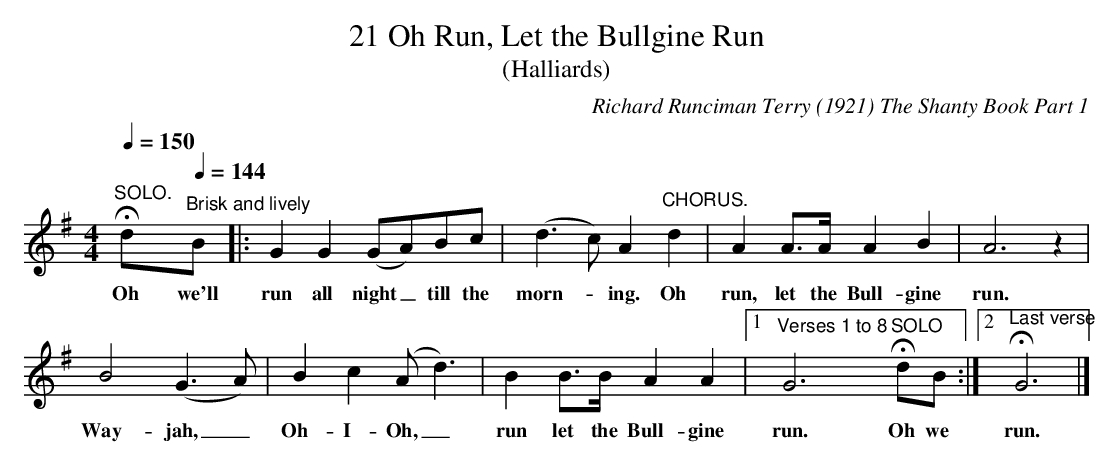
X:1
T:21 Oh Run, Let the Bullgine Run
T:(Halliards)
C:Richard Runciman Terry (1921) The Shanty Book Part 1
L:1/8
Q:1/4=150
M:4/4
K:G
"^SOLO." !fermata!d[Q:1/4=144]"^Brisk and lively"B |: G2 G2 (GA)Bc | (d3 c) A2"^CHORUS." d2 |
w: Oh we'll|run all night_ till the|morn- * ing. Oh|
A2 A>A A2 B2 | A6 z2 |$ B4 (G3 A) | B2 c2 (A d3) | B2 B>B A2 A2 |1
w: run, let the Bull- gine|run.|Way- jah,_|Oh- I- Oh,_ |run let the Bull- gine|
"^Verses 1 to 8" G6"^SOLO" !fermata!dB :|2"^Last verse" !fermata!G6 |]
w: run. Oh we|run.|
